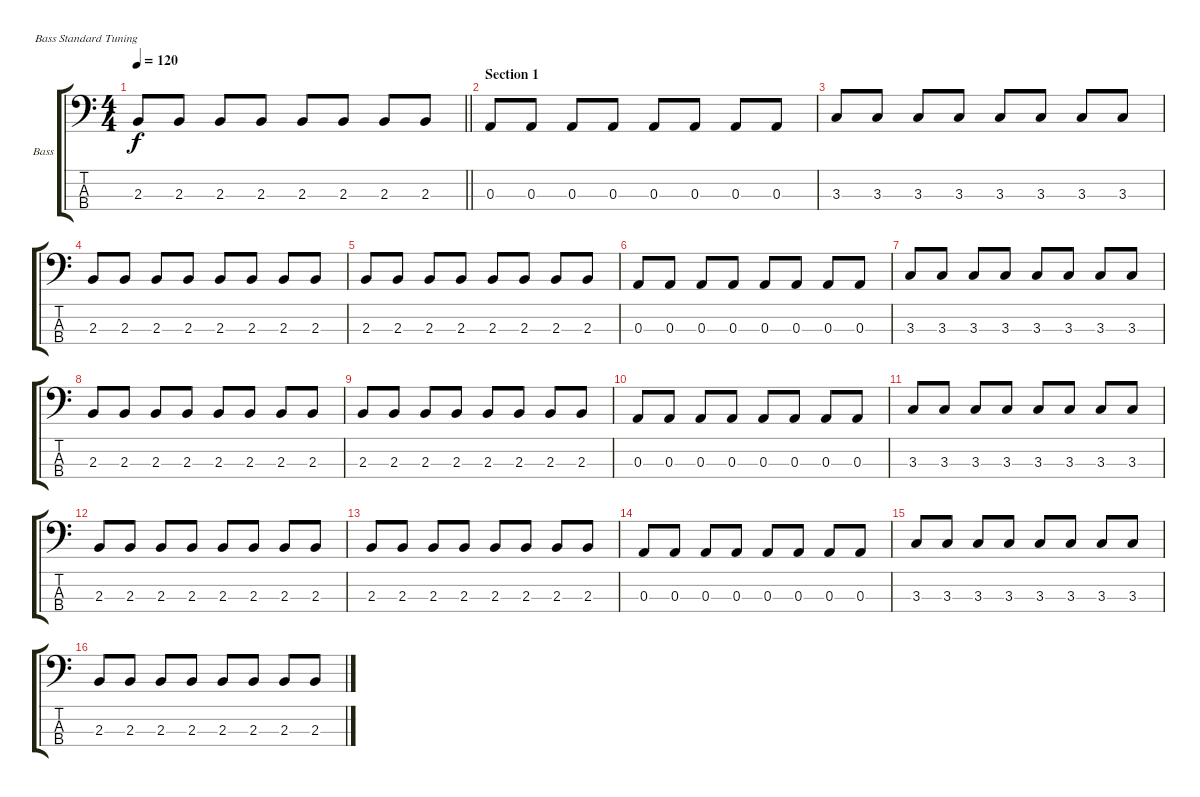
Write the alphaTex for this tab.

\defaultSystemsLayout 4
\bracketExtendMode groupsimilarinstruments
\firstSystemTrackNameOrientation horizontal
\otherSystemsTrackNameOrientation horizontal
\track ("Bass" "Bass") {instrument electricbassfinger}
\staff {score tabs}
\tuning (G2 D2 A1 E1)
\ts (4 4)
\tempo 120
\clef f4
\barLineRight lightlight
\ks c
2.3.8{dy f} 2.3.8 2.3.8 2.3.8 2.3.8 2.3.8 2.3.8 2.3.8 |
\section ("" "Section 1")
0.3.8 0.3.8 0.3.8 0.3.8 0.3.8 0.3.8 0.3.8 0.3.8 |
3.3.8 3.3.8 3.3.8 3.3.8 3.3.8 3.3.8 3.3.8 3.3.8 |
2.3.8 2.3.8 2.3.8 2.3.8 2.3.8 2.3.8 2.3.8 2.3.8 |
2.3.8 2.3.8 2.3.8 2.3.8 2.3.8 2.3.8 2.3.8 2.3.8 |
0.3.8 0.3.8 0.3.8 0.3.8 0.3.8 0.3.8 0.3.8 0.3.8 |
3.3.8 3.3.8 3.3.8 3.3.8 3.3.8 3.3.8 3.3.8 3.3.8 |
2.3.8 2.3.8 2.3.8 2.3.8 2.3.8 2.3.8 2.3.8 2.3.8 |
2.3.8 2.3.8 2.3.8 2.3.8 2.3.8 2.3.8 2.3.8 2.3.8 |
0.3.8 0.3.8 0.3.8 0.3.8 0.3.8 0.3.8 0.3.8 0.3.8 |
3.3.8 3.3.8 3.3.8 3.3.8 3.3.8 3.3.8 3.3.8 3.3.8 |
2.3.8 2.3.8 2.3.8 2.3.8 2.3.8 2.3.8 2.3.8 2.3.8 |
2.3.8 2.3.8 2.3.8 2.3.8 2.3.8 2.3.8 2.3.8 2.3.8 |
0.3.8 0.3.8 0.3.8 0.3.8 0.3.8 0.3.8 0.3.8 0.3.8 |
3.3.8 3.3.8 3.3.8 3.3.8 3.3.8 3.3.8 3.3.8 3.3.8 |
2.3.8 2.3.8 2.3.8 2.3.8 2.3.8 2.3.8 2.3.8 2.3.8
